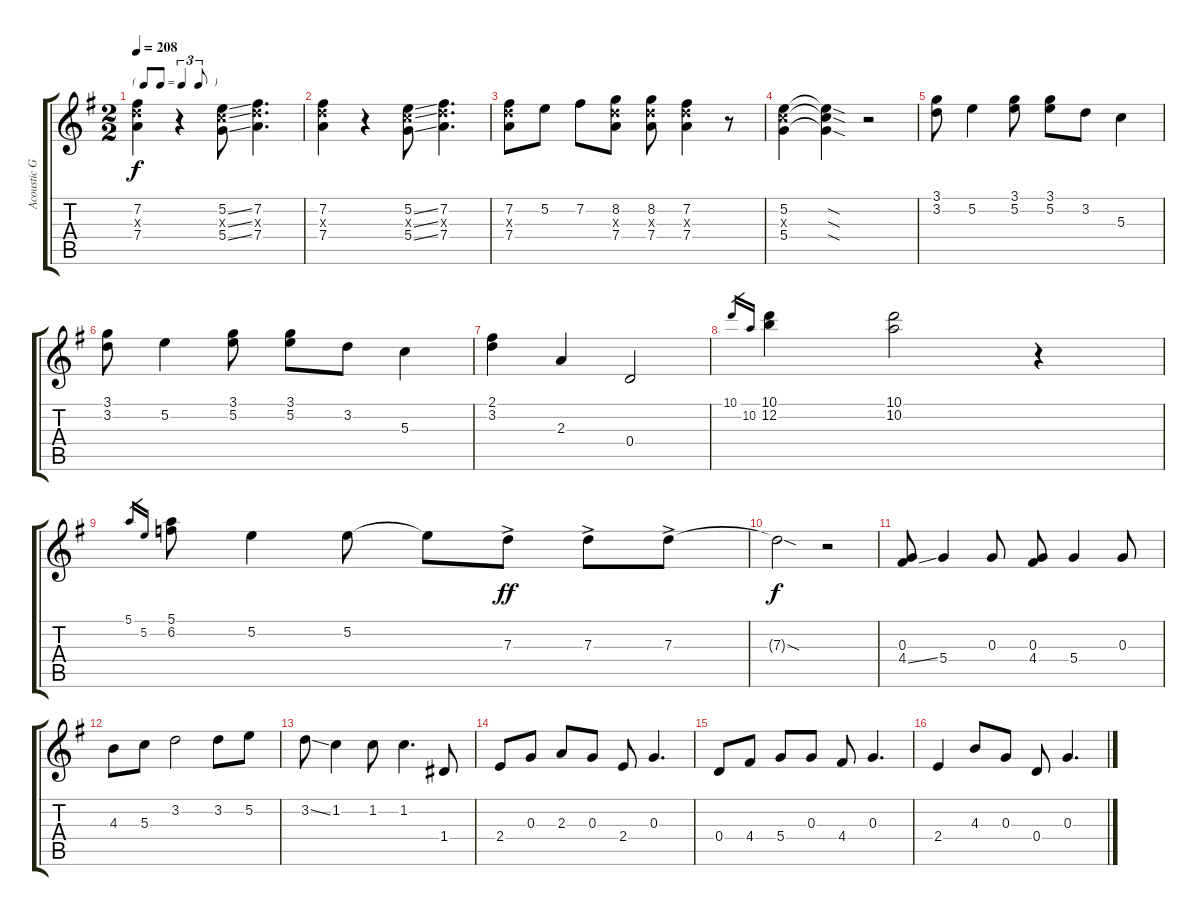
\track ("Acoustic Guitar 2" "Acoustic G") {instrument acousticguitarsteel}
\staff {score tabs}
\tuning (E4 B3 G3 D3 A2 E2) {hide}
\ts (2 2)
\tf triplet8th
\tempo 208
\clef g2
\ks g
(7.2 7.3{x} 7.4).4{dy f} r.4 (5.2{ss} 5.3{ss x} 5.4{ss}).8 (7.2 7.3{x} 7.4).4{d} |
(7.2 7.3{x} 7.4).4 r.4 (5.2{ss} 5.3{ss x} 5.4{ss}).8 (7.2 7.3{x} 7.4).4{d} |
(7.2 7.3{x} 7.4).8 5.2.8 7.2.8 (8.2 7.3{x} 7.4).8 (8.2 7.3{x} 7.4).8 (7.2 7.3{x} 7.4).4 r.8 |
(5.2 5.3{x} 5.4).4 (5.2{sod t} 5.3{sod t} 5.4{sod t}).4 r.2 |
(3.1 3.2).8 5.2.4 (3.1 5.2).8 (3.1 5.2).8 3.2.8 5.3.4 |
(3.1 3.2).8 5.2.4 (3.1 5.2).8 (3.1 5.2).8 3.2.8 5.3.4 |
(2.1 3.2).4 2.3.4 0.4.2 |
10.1.16{gr} 10.2.16{gr} (10.1 12.2).4 (10.1 10.2).2 r.4 |
5.1.16{gr} 5.2.16{gr} (5.1 6.2).8 5.2.4 5.2.8 5.2{t}.8 7.3{ac}.8{dy ff} 7.3{ac}.8 7.3{ac}.8 |
7.3{sod t}.2{dy f} r.2 |
(0.3 4.4{ss}).8 5.4.4 0.3.8 (0.3 4.4).8 5.4.4 0.3.8 |
4.3.8 5.3.8 3.2.2 3.2.8 5.2.8 |
3.2{ss}.8 1.2.4 1.2.8 1.2.4{d} 1.4.8 |
2.4.8 0.3.8 2.3.8 0.3.8 2.4.8 0.3.4{d} |
0.4.8 4.4.8 5.4.8 0.3.8 4.4.8 0.3.4{d} |
2.4.4 4.3.8 0.3.8 0.4.8 0.3.4{d}
